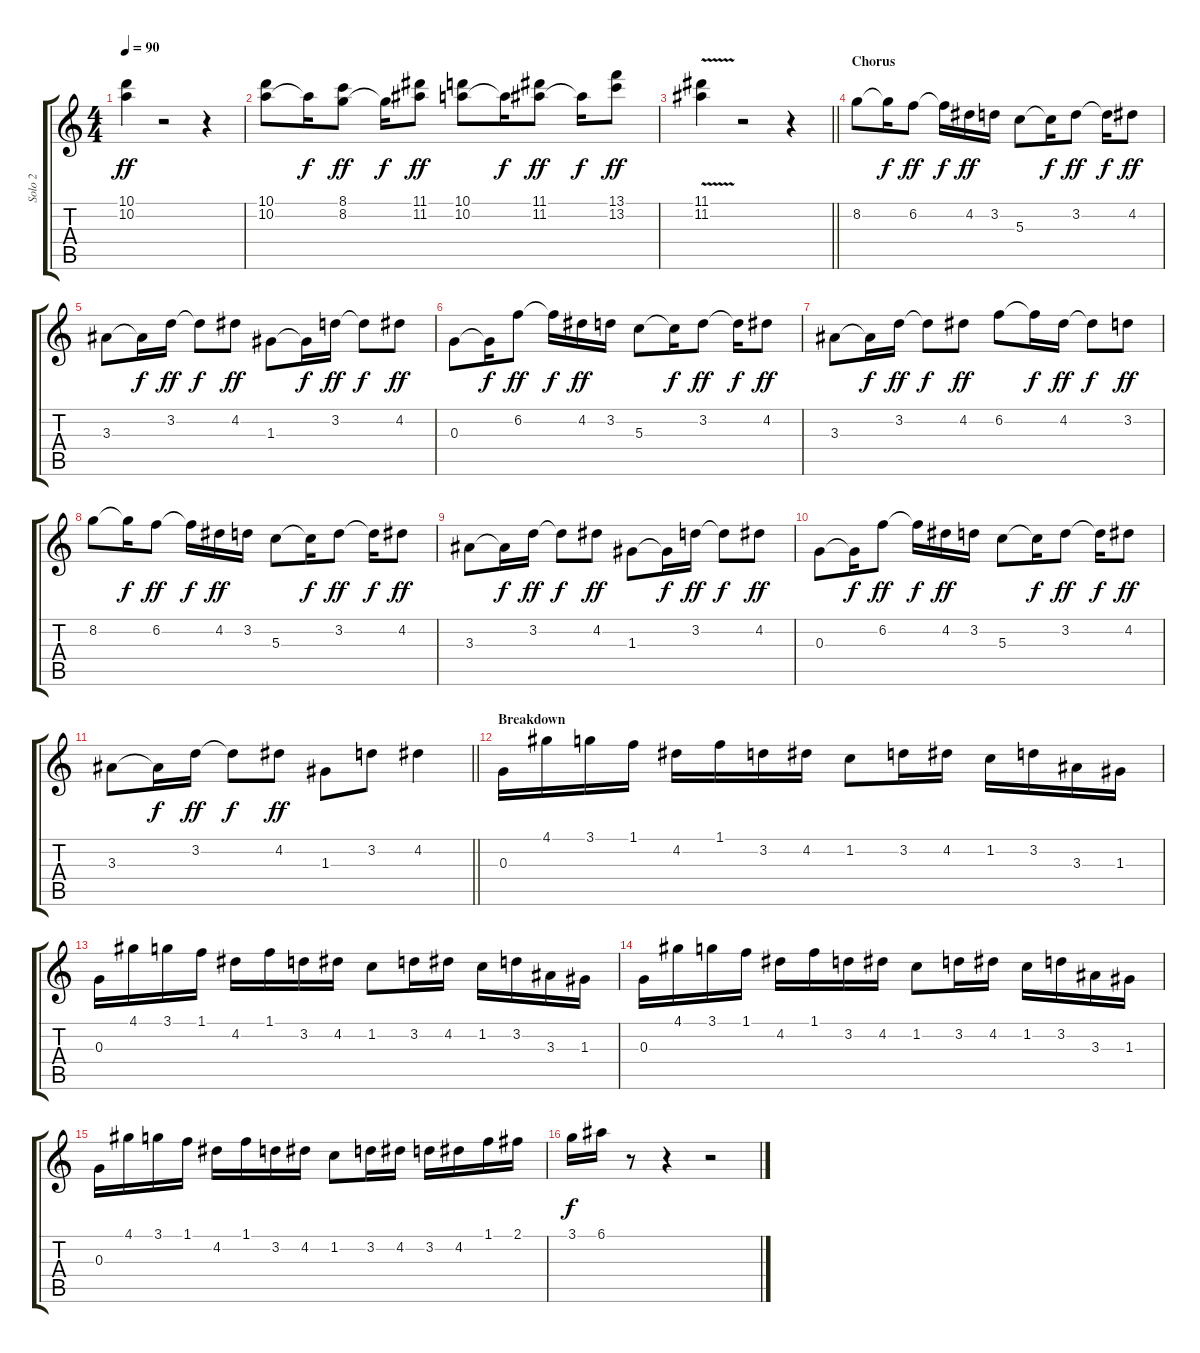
\track ("Solo 2" "Solo 2") {instrument overdrivenguitar}
\staff {score tabs}
\tuning (E4 B3 G3 D3 A2 D2) {hide}
\ts (4 4)
\tempo 90
\clef g2
\ks c
(10.1 10.2).4{dy ff} r.2 r.4 |
(10.1 10.2).8 10.2{t}.16{dy f} (8.1 8.2).8{dy ff} 8.2{t}.16{dy f} (11.1 11.2).8{dy ff} (10.1 10.2).8 10.2{t}.16{dy f} (11.1 11.2).8{dy ff} 11.2{t}.16{dy f} (13.1 13.2).8{dy ff} |
\barLineRight lightlight
(11.1 11.2{v}).4 r.2 r.4 |
\section ("" "Chorus")
8.2.8 8.2{t}.16{dy f} 6.2.8{dy ff} 6.2{t}.16{dy f} 4.2.16{dy ff} 3.2.16 5.3.8 5.3{t}.16{dy f} 3.2.8{dy ff} 3.2{t}.16{dy f} 4.2.8{dy ff} |
3.3.8 3.3{t}.16{dy f} 3.2.16{dy ff} 3.2{t}.8{dy f} 4.2.8{dy ff} 1.3.8 1.3{t}.16{dy f} 3.2.16{dy ff} 3.2{t}.8{dy f} 4.2.8{dy ff} |
0.3.8 0.3{t}.16{dy f} 6.2.8{dy ff} 6.2{t}.16{dy f} 4.2.16{dy ff} 3.2.16 5.3.8 5.3{t}.16{dy f} 3.2.8{dy ff} 3.2{t}.16{dy f} 4.2.8{dy ff} |
3.3.8 3.3{t}.16{dy f} 3.2.16{dy ff} 3.2{t}.8{dy f} 4.2.8{dy ff} 6.2.8 6.2{t}.16{dy f} 4.2.16{dy ff} 4.2{t}.8{dy f} 3.2.8{dy ff} |
8.2.8 8.2{t}.16{dy f} 6.2.8{dy ff} 6.2{t}.16{dy f} 4.2.16{dy ff} 3.2.16 5.3.8 5.3{t}.16{dy f} 3.2.8{dy ff} 3.2{t}.16{dy f} 4.2.8{dy ff} |
3.3.8 3.3{t}.16{dy f} 3.2.16{dy ff} 3.2{t}.8{dy f} 4.2.8{dy ff} 1.3.8 1.3{t}.16{dy f} 3.2.16{dy ff} 3.2{t}.8{dy f} 4.2.8{dy ff} |
0.3.8 0.3{t}.16{dy f} 6.2.8{dy ff} 6.2{t}.16{dy f} 4.2.16{dy ff} 3.2.16 5.3.8 5.3{t}.16{dy f} 3.2.8{dy ff} 3.2{t}.16{dy f} 4.2.8{dy ff} |
\barLineRight lightlight
3.3.8 3.3{t}.16{dy f} 3.2.16{dy ff} 3.2{t}.8{dy f} 4.2.8{dy ff} 1.3.8 3.2.8 4.2.4 |
\section ("" "Breakdown")
0.3.16 4.1.16 3.1.16 1.1.16 4.2.16 1.1.16 3.2.16 4.2.16 1.2.8 3.2.16 4.2.16 1.2.16 3.2.16 3.3.16 1.3.16 |
0.3.16 4.1.16 3.1.16 1.1.16 4.2.16 1.1.16 3.2.16 4.2.16 1.2.8 3.2.16 4.2.16 1.2.16 3.2.16 3.3.16 1.3.16 |
0.3.16 4.1.16 3.1.16 1.1.16 4.2.16 1.1.16 3.2.16 4.2.16 1.2.8 3.2.16 4.2.16 1.2.16 3.2.16 3.3.16 1.3.16 |
0.3.16 4.1.16 3.1.16 1.1.16 4.2.16 1.1.16 3.2.16 4.2.16 1.2.8 3.2.16 4.2.16 3.2.16 4.2.16 1.1.16 2.1.16 |
3.1.16{dy f} 6.1.16 r.8 r.4 r.2
